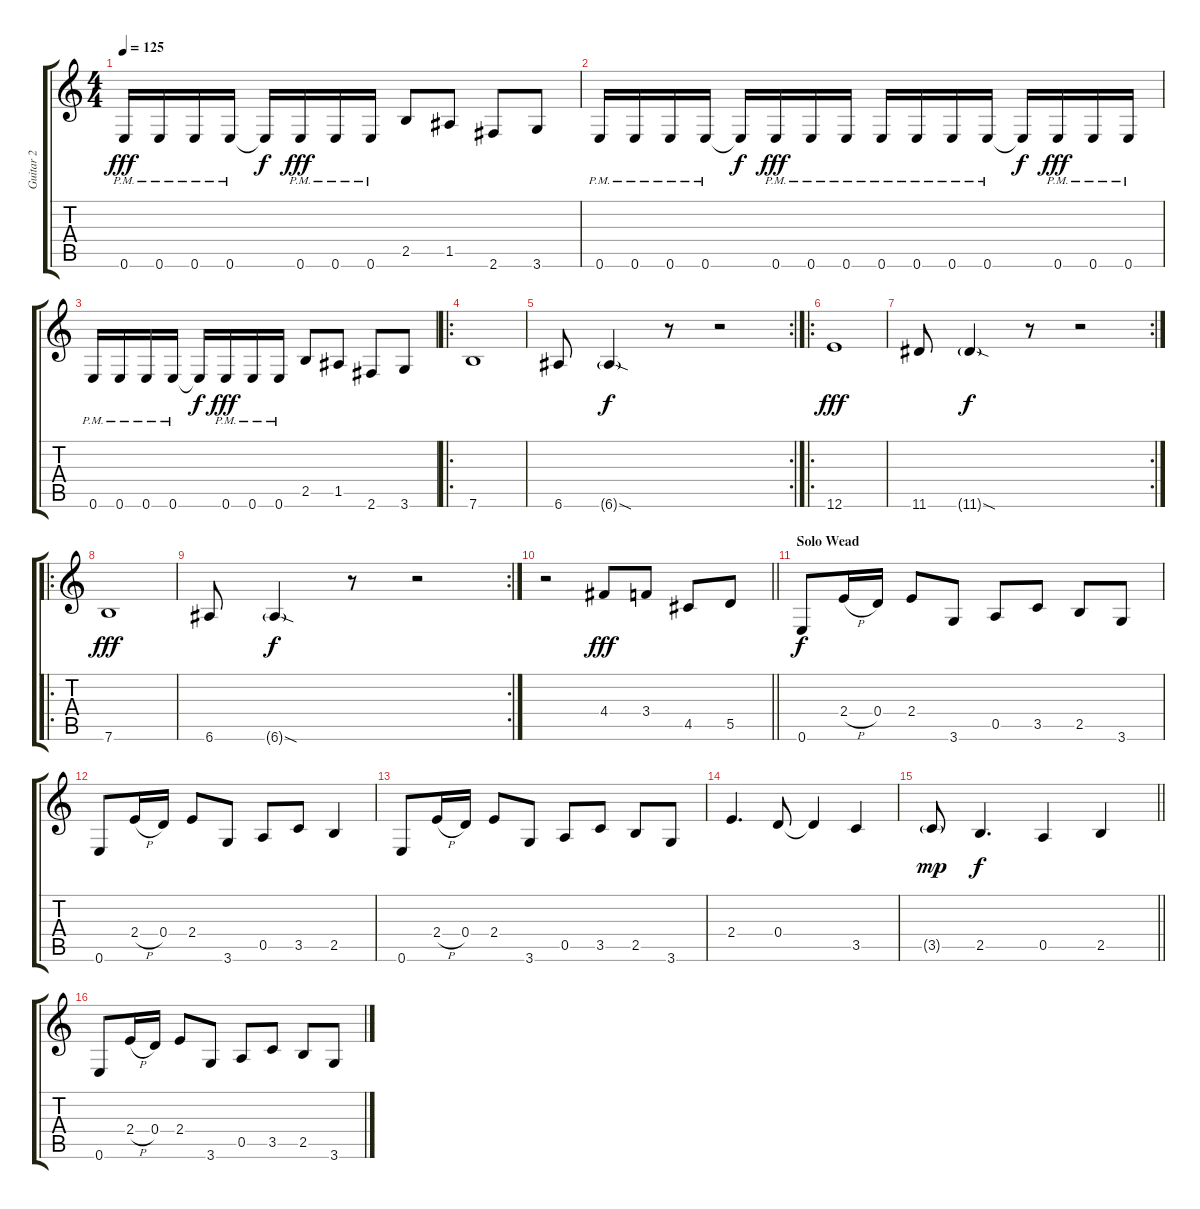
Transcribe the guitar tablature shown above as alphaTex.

\track ("Guitar 2" "Guitar 2") {instrument distortionguitar}
\staff {score tabs}
\tuning (E4 B3 G3 D3 A2 E2) {hide}
\ts (4 4)
\tempo 125
\clef g2
\ks c
0.6{pm}.16{dy fff} 0.6{pm}.16 0.6{pm}.16 0.6{pm}.16 0.6{t}.16{dy f} 0.6{pm}.16{dy fff} 0.6{pm}.16 0.6{pm}.16 2.5.8 1.5.8 2.6.8 3.6.8 |
0.6{pm}.16 0.6{pm}.16 0.6{pm}.16 0.6{pm}.16 0.6{t}.16{dy f} 0.6{pm}.16{dy fff} 0.6{pm}.16 0.6{pm}.16 0.6{pm}.16 0.6{pm}.16 0.6{pm}.16 0.6{pm}.16 0.6{t}.16{dy f} 0.6{pm}.16{dy fff} 0.6{pm}.16 0.6{pm}.16 |
0.6{pm}.16 0.6{pm}.16 0.6{pm}.16 0.6{pm}.16 0.6{t}.16{dy f} 0.6{pm}.16{dy fff} 0.6{pm}.16 0.6{pm}.16 2.5.8 1.5.8 2.6.8 3.6.8 |
\ro
7.6.1 |
\rc 2
6.6.8 6.6{sod g}.4{dy f} r.8 r.2 |
\ro
12.6.1{dy fff} |
\rc 2
11.6.8 11.6{sod g}.4{dy f} r.8 r.2 |
\ro
7.6.1{dy fff} |
\rc 2
6.6.8 6.6{sod g}.4{dy f} r.8 r.2 |
\barLineRight lightlight
r.2 4.4.8{dy fff} 3.4.8 4.5.8 5.5.8 |
\section ("" "Solo Wead")
0.6.8{dy f} 2.4{h}.16 0.4.16 2.4.8 3.6.8 0.5.8 3.5.8 2.5.8 3.6.8 |
0.6.8 2.4{h}.16 0.4.16 2.4.8 3.6.8 0.5.8 3.5.8 2.5.4 |
0.6.8 2.4{h}.16 0.4.16 2.4.8 3.6.8 0.5.8 3.5.8 2.5.8 3.6.8 |
2.4.4{d} 0.4.8 0.4{t}.4 3.5.4 |
\barLineRight lightlight
3.5{g}.8{dy mp} 2.5.4{d dy f} 0.5.4 2.5.4 |
0.6.8 2.4{h}.16 0.4.16 2.4.8 3.6.8 0.5.8 3.5.8 2.5.8 3.6.8
